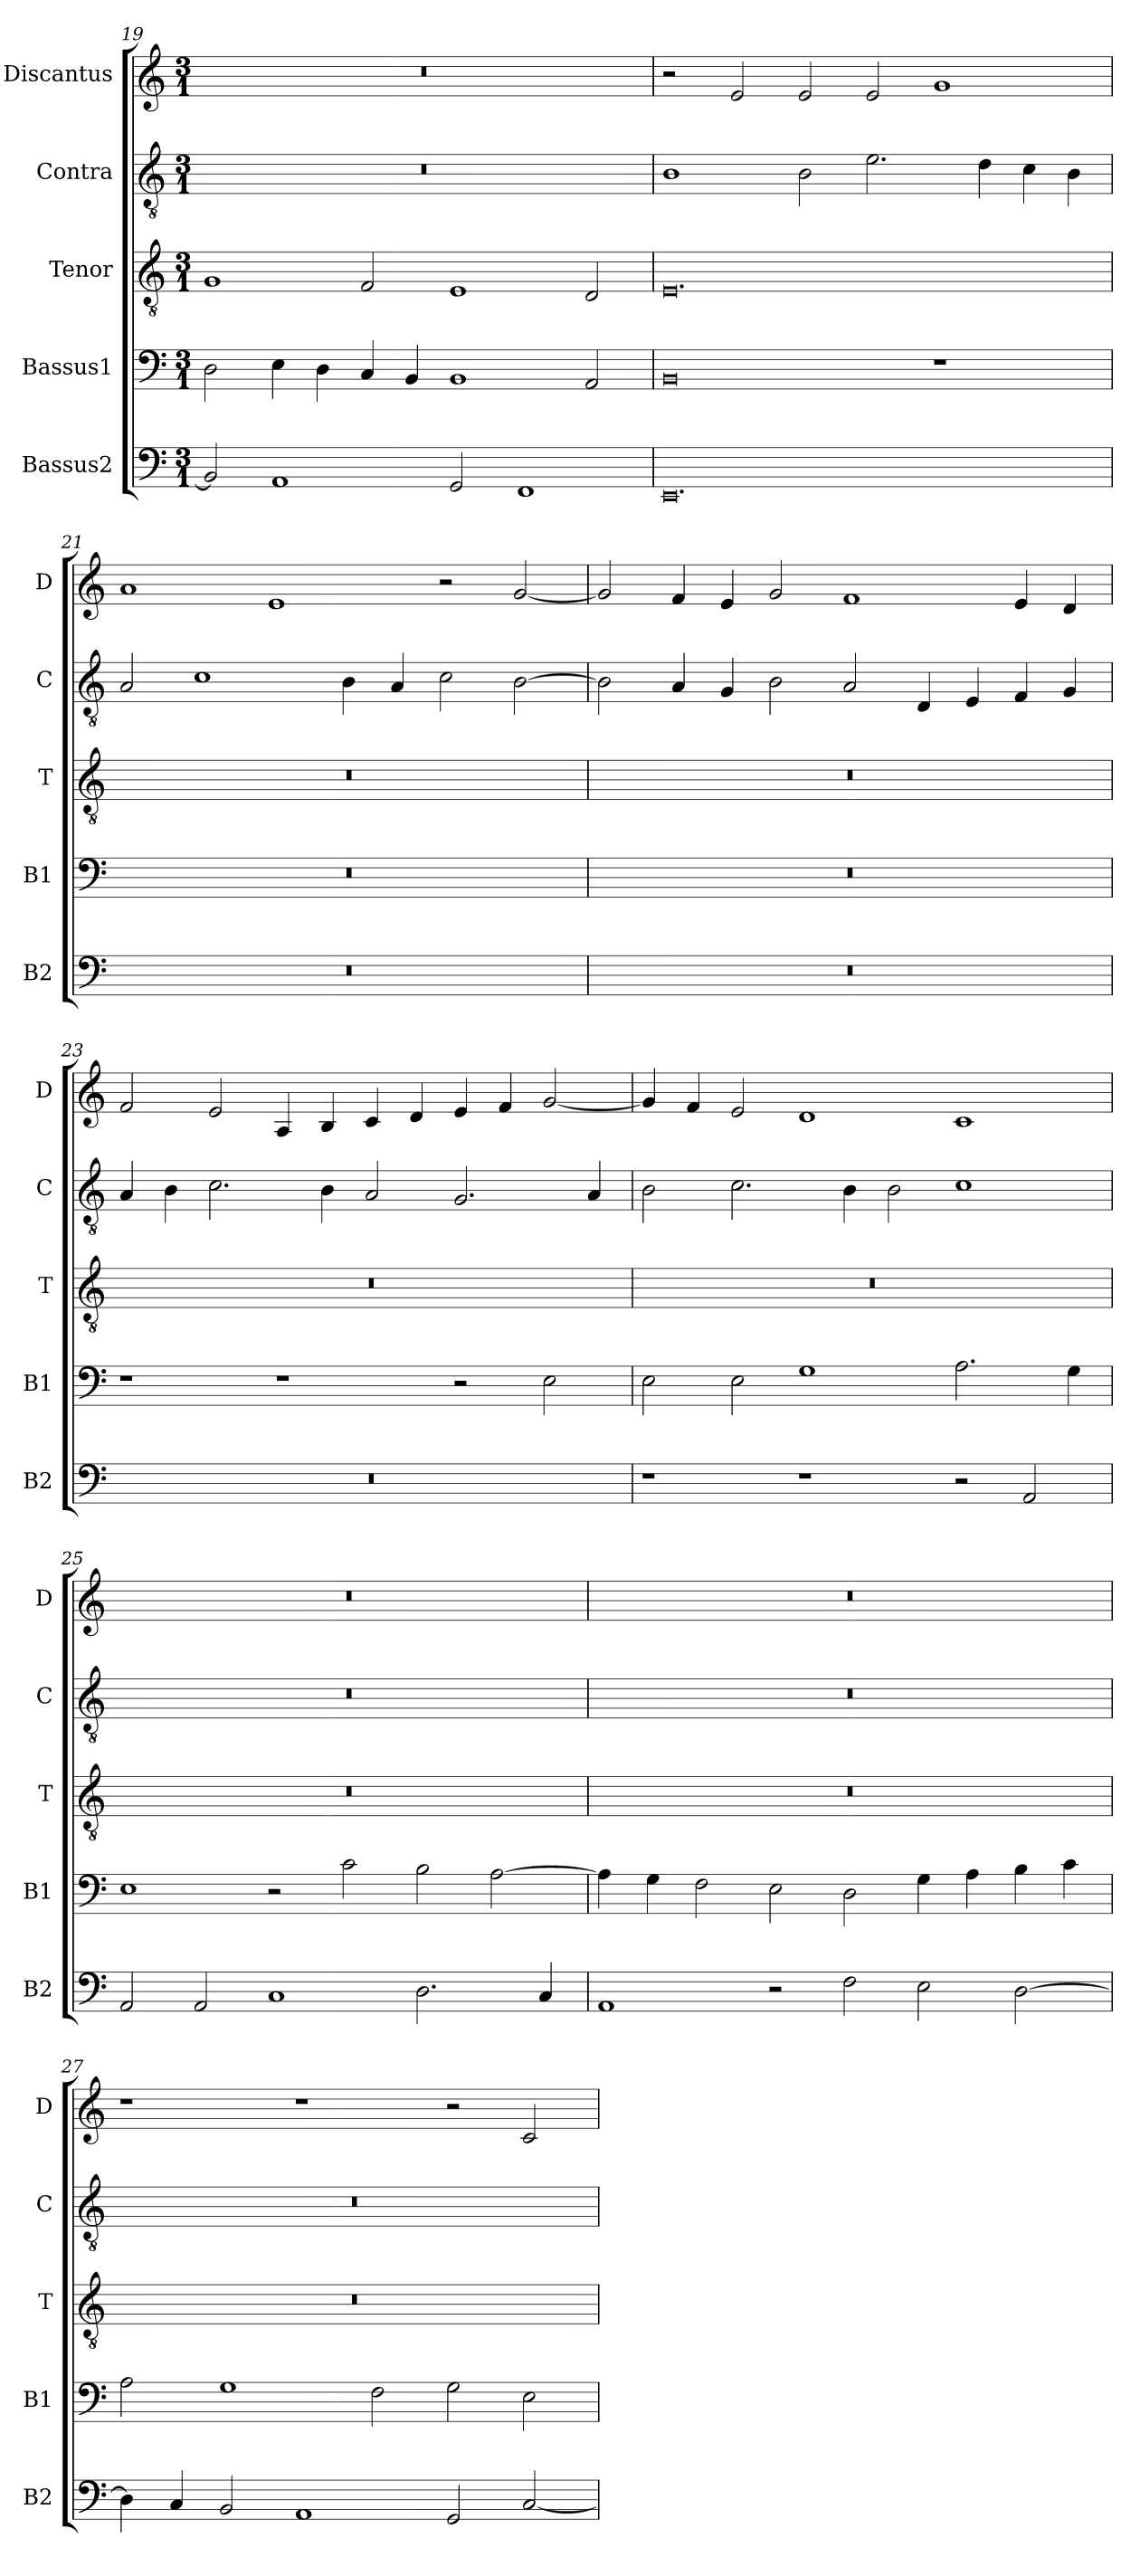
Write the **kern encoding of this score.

**kern	**kern	**kern	**kern	**kern
*part5	*part4	*part3	*part2	*part1
*staff5	*staff4	*staff3	*staff2	*staff1
*I"Bassus2	*I"Bassus1	*I"Tenor	*I"Contra	*I"Discantus
*I'B2	*I'B1	*I'T	*I'C	*I'D
*clefF4	*clefF4	*clefGv2	*clefGv2	*clefG2
*k[]	*k[]	*k[]	*k[]	*k[]
*M3/1	*M3/1	*M3/1	*M3/1	*M3/1
=19	=19	=19	=19	=19
2BB/]	2D\	1G	0.r	0.r
1AA	4E\	.	.	.
.	4D\	.	.	.
.	4C/	2F/	.	.
.	4BB/	.	.	.
2GG/	1BB	1E	.	.
1FF	.	.	.	.
.	2AA/	2D/	.	.
=20	=20	=20	=20	=20
0.EE	0BB	0.E	1B	2r
.	.	.	.	2e/
.	.	.	2B\	2e/
.	.	.	2.e\	2e/
.	1r	.	.	1g
.	.	.	4d\	.
.	.	.	4c\	.
.	.	.	4B\	.
=21	=21	=21	=21	=21
0.r	0.r	0.r	2A/	1a
.	.	.	1c	.
.	.	.	.	1e
.	.	.	4B\	.
.	.	.	4A/	.
.	.	.	2c\	2r
.	.	.	[2B\	[2g/
=22	=22	=22	=22	=22
0.r	0.r	0.r	2B\]	2g/]
.	.	.	4A/	4f/
.	.	.	4G/	4e/
.	.	.	2B\	2g/
.	.	.	2A/	1f
.	.	.	4D/	.
.	.	.	4E/	.
.	.	.	4F/	4e/
.	.	.	4G/	4d/
=23	=23	=23	=23	=23
0.r	1r	0.r	4A/	2f/
.	.	.	4B\	.
.	.	.	2.c\	2e/
.	1r	.	.	4A/
.	.	.	4B\	4B/
.	.	.	2A/	4c/
.	.	.	.	4d/
.	2r	.	2.G/	4e/
.	.	.	.	4f/
.	2E\	.	.	[2g/
.	.	.	4A/	.
=24	=24	=24	=24	=24
1r	2E\	0.r	2B\	4g/]
.	.	.	.	4f/
.	2E\	.	2.c\	2e/
1r	1G	.	.	1d
.	.	.	4B\	.
.	.	.	2B\	.
2r	2.A\	.	1c	1c
2AA/	.	.	.	.
.	4G\	.	.	.
=25	=25	=25	=25	=25
2AA/	1E	0.r	0.r	0.r
2AA/	.	.	.	.
1C	2r	.	.	.
.	2c\	.	.	.
2.D\	2B\	.	.	.
.	[2A\	.	.	.
4C/	.	.	.	.
=26	=26	=26	=26	=26
1AA	4A\]	0.r	0.r	0.r
.	4G\	.	.	.
.	2F\	.	.	.
2r	2E\	.	.	.
2F\	2D\	.	.	.
2E\	4G\	.	.	.
.	4A\	.	.	.
[2D\	4B\	.	.	.
.	4c\	.	.	.
=27	=27	=27	=27	=27
4D\]	2A\	0.r	0.r	1r
4C/	.	.	.	.
2BB/	1G	.	.	.
1AA	.	.	.	1r
.	2F\	.	.	.
2GG/	2G\	.	.	2r
[2C/	2E\	.	.	2c/
=	=	=	=	=
*-	*-	*-	*-	*-
